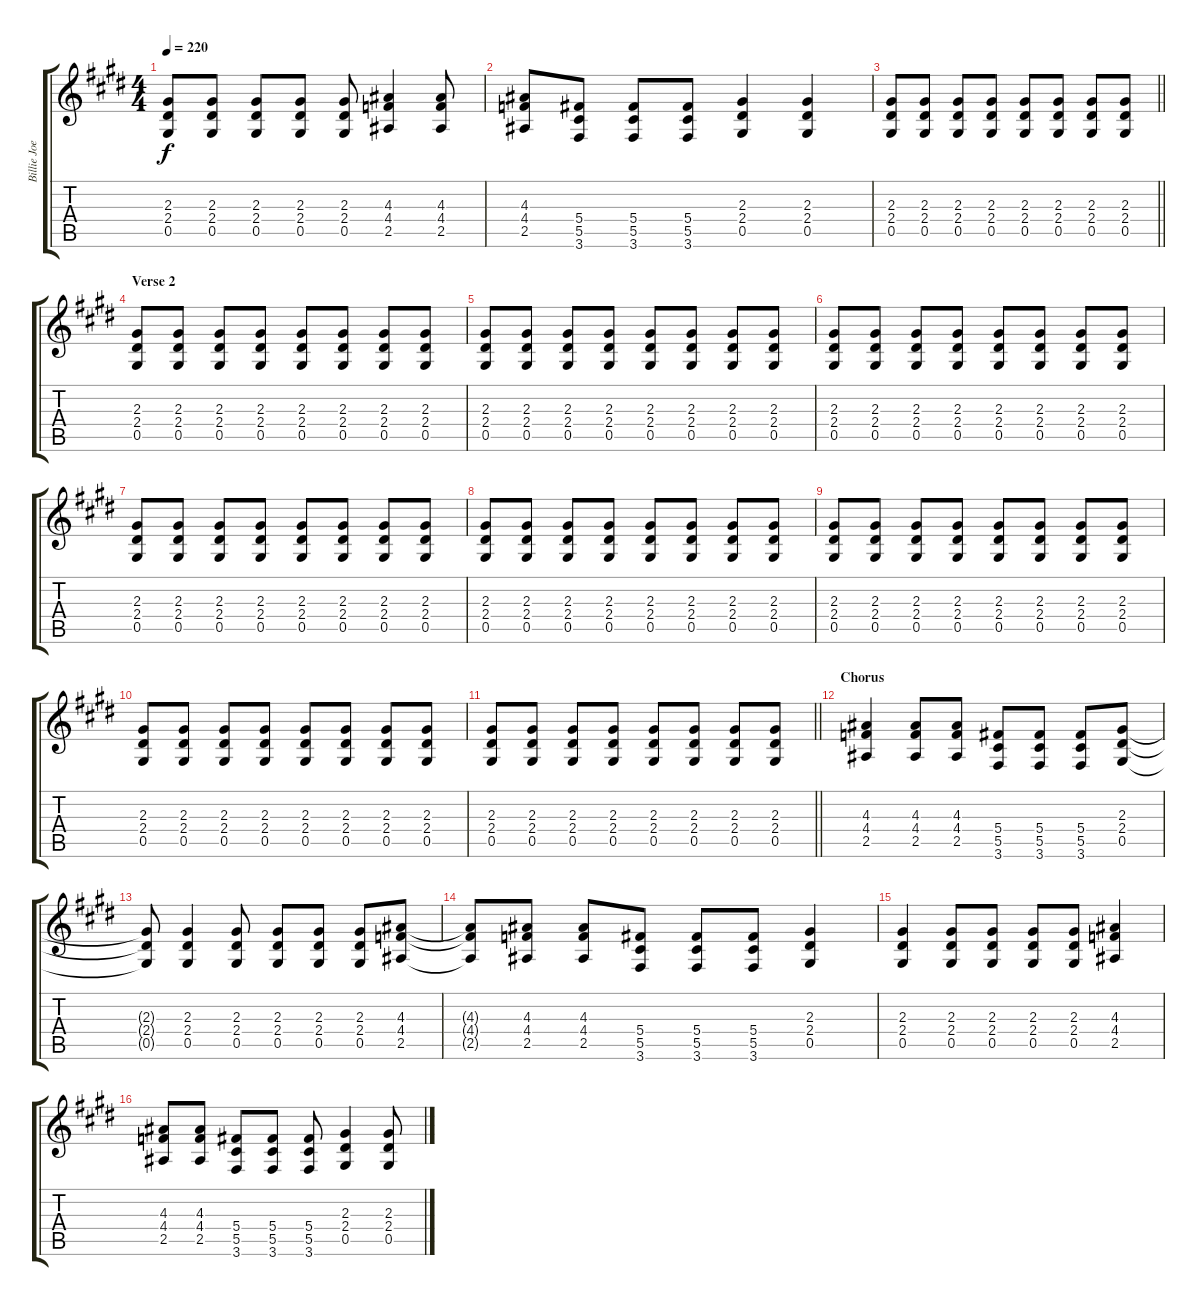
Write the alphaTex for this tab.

\track ("Billie Joe Armstrong" "Billie Joe") {instrument distortionguitar}
\staff {score tabs}
\tuning (Eb4 Bb3 Gb3 Db3 Ab2 Eb2) {hide}
\ts (4 4)
\tempo 220
\clef g2
\ks e
(2.3{t} 2.4{t} 0.5{t}).8{dy f} (2.3 2.4 0.5).8 (2.3 2.4 0.5).8 (2.3 2.4 0.5).8 (2.3 2.4 0.5).8 (4.3 4.4 2.5).4 (4.3 4.4 2.5).8 |
(4.3 4.4 2.5).8 (5.4 5.5 3.6).8 (5.4 5.5 3.6).8 (5.4 5.5 3.6).8 (2.3 2.4 0.5).4 (2.3 2.4 0.5).4 |
\barLineRight lightlight
(2.3 2.4 0.5).8 (2.3 2.4 0.5).8 (2.3 2.4 0.5).8 (2.3 2.4 0.5).8 (2.3 2.4 0.5).8 (2.3 2.4 0.5).8 (2.3 2.4 0.5).8 (2.3 2.4 0.5).8 |
\section ("" "Verse 2")
(2.3 2.4 0.5).8 (2.3 2.4 0.5).8 (2.3 2.4 0.5).8 (2.3 2.4 0.5).8 (2.3 2.4 0.5).8 (2.3 2.4 0.5).8 (2.3 2.4 0.5).8 (2.3 2.4 0.5).8 |
(2.3 2.4 0.5).8 (2.3 2.4 0.5).8 (2.3 2.4 0.5).8 (2.3 2.4 0.5).8 (2.3 2.4 0.5).8 (2.3 2.4 0.5).8 (2.3 2.4 0.5).8 (2.3 2.4 0.5).8 |
(2.3 2.4 0.5).8 (2.3 2.4 0.5).8 (2.3 2.4 0.5).8 (2.3 2.4 0.5).8 (2.3 2.4 0.5).8 (2.3 2.4 0.5).8 (2.3 2.4 0.5).8 (2.3 2.4 0.5).8 |
(2.3 2.4 0.5).8 (2.3 2.4 0.5).8 (2.3 2.4 0.5).8 (2.3 2.4 0.5).8 (2.3 2.4 0.5).8 (2.3 2.4 0.5).8 (2.3 2.4 0.5).8 (2.3 2.4 0.5).8 |
(2.3 2.4 0.5).8 (2.3 2.4 0.5).8 (2.3 2.4 0.5).8 (2.3 2.4 0.5).8 (2.3 2.4 0.5).8 (2.3 2.4 0.5).8 (2.3 2.4 0.5).8 (2.3 2.4 0.5).8 |
(2.3 2.4 0.5).8 (2.3 2.4 0.5).8 (2.3 2.4 0.5).8 (2.3 2.4 0.5).8 (2.3 2.4 0.5).8 (2.3 2.4 0.5).8 (2.3 2.4 0.5).8 (2.3 2.4 0.5).8 |
(2.3 2.4 0.5).8 (2.3 2.4 0.5).8 (2.3 2.4 0.5).8 (2.3 2.4 0.5).8 (2.3 2.4 0.5).8 (2.3 2.4 0.5).8 (2.3 2.4 0.5).8 (2.3 2.4 0.5).8 |
\barLineRight lightlight
(2.3 2.4 0.5).8 (2.3 2.4 0.5).8 (2.3 2.4 0.5).8 (2.3 2.4 0.5).8 (2.3 2.4 0.5).8 (2.3 2.4 0.5).8 (2.3 2.4 0.5).8 (2.3 2.4 0.5).8 |
\section ("" "Chorus")
(4.3 4.4 2.5).4 (4.3 4.4 2.5).8 (4.3 4.4 2.5).8 (5.4 5.5 3.6).8 (5.4 5.5 3.6).8 (5.4 5.5 3.6).8 (2.3 2.4 0.5).8 |
(2.3{t} 2.4{t} 0.5{t}).8 (2.3 2.4 0.5).4 (2.3 2.4 0.5).8 (2.3 2.4 0.5).8 (2.3 2.4 0.5).8 (2.3 2.4 0.5).8 (4.3 4.4 2.5).8 |
(4.3{t} 4.4{t} 2.5{t}).8 (4.3 4.4 2.5).8 (4.3 4.4 2.5).8 (5.4 5.5 3.6).8 (5.4 5.5 3.6).8 (5.4 5.5 3.6).8 (2.3 2.4 0.5).4 |
(2.3 2.4 0.5).4 (2.3 2.4 0.5).8 (2.3 2.4 0.5).8 (2.3 2.4 0.5).8 (2.3 2.4 0.5).8 (4.3 4.4 2.5).4 |
(4.3 4.4 2.5).8 (4.3 4.4 2.5).8 (5.4 5.5 3.6).8 (5.4 5.5 3.6).8 (5.4 5.5 3.6).8 (2.3 2.4 0.5).4 (2.3 2.4 0.5).8
